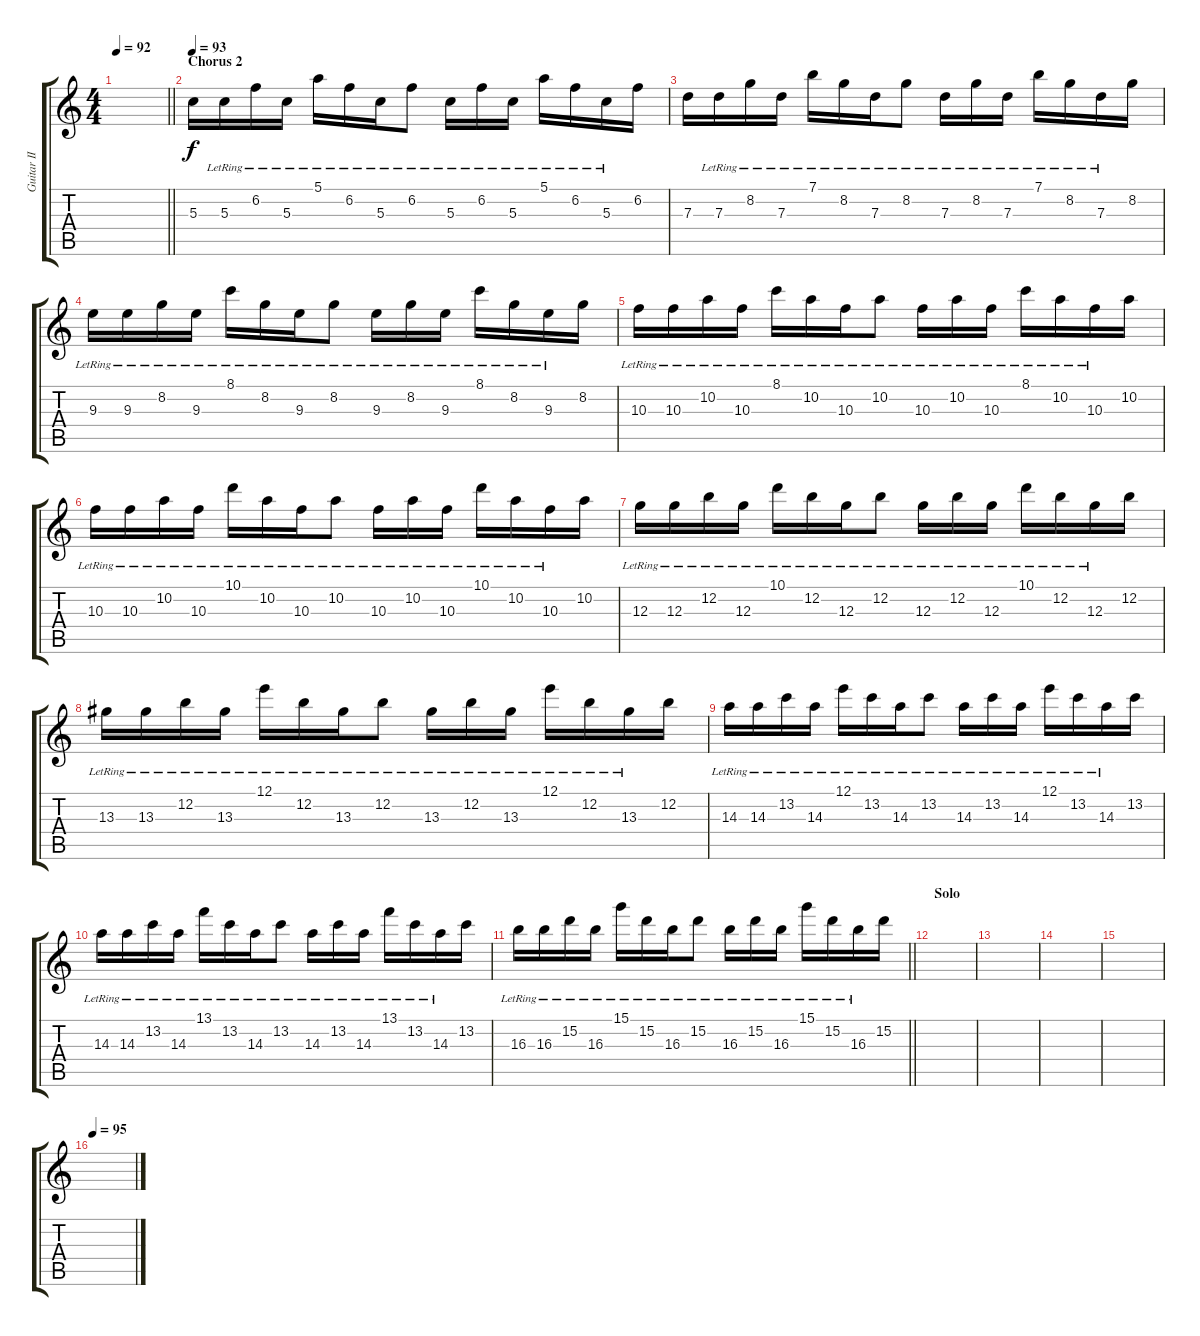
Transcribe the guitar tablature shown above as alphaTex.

\track ("Guitar II" "Guitar II") {instrument electricguitarclean}
\staff {score tabs}
\tuning (E4 B3 G3 D3 A2 E2) {hide}
\ts (4 4)
\tempo 92
\clef g2
\barLineRight lightlight
\ks c
|
\section ("" "Chorus 2")
\tempo 93
5.3.16 5.3{lr}.16 6.2{lr}.16 5.3{lr}.16 5.1{lr}.16 6.2{lr}.16 5.3{lr}.16 6.2{lr}.8 5.3{lr}.16 6.2{lr}.16 5.3{lr}.16 5.1{lr}.16 6.2{lr}.16 5.3{lr}.16 6.2.16 |
7.3.16 7.3{lr}.16 8.2{lr}.16 7.3{lr}.16 7.1{lr}.16 8.2{lr}.16 7.3{lr}.16 8.2{lr}.8 7.3{lr}.16 8.2{lr}.16 7.3{lr}.16 7.1{lr}.16 8.2{lr}.16 7.3{lr}.16 8.2.16 |
9.3{lr}.16 9.3{lr}.16 8.2{lr}.16 9.3{lr}.16 8.1{lr}.16 8.2{lr}.16 9.3{lr}.16 8.2{lr}.8 9.3{lr}.16 8.2{lr}.16 9.3{lr}.16 8.1{lr}.16 8.2{lr}.16 9.3{lr}.16 8.2.16 |
10.3{lr}.16 10.3{lr}.16 10.2{lr}.16 10.3{lr}.16 8.1{lr}.16 10.2{lr}.16 10.3{lr}.16 10.2{lr}.8 10.3{lr}.16 10.2{lr}.16 10.3{lr}.16 8.1{lr}.16 10.2{lr}.16 10.3{lr}.16 10.2.16 |
10.3{lr}.16 10.3{lr}.16 10.2{lr}.16 10.3{lr}.16 10.1{lr}.16 10.2{lr}.16 10.3{lr}.16 10.2{lr}.8 10.3{lr}.16 10.2{lr}.16 10.3{lr}.16 10.1{lr}.16 10.2{lr}.16 10.3{lr}.16 10.2.16 |
12.3{lr}.16 12.3{lr}.16 12.2{lr}.16 12.3{lr}.16 10.1{lr}.16 12.2{lr}.16 12.3{lr}.16 12.2{lr}.8 12.3{lr}.16 12.2{lr}.16 12.3{lr}.16 10.1{lr}.16 12.2{lr}.16 12.3{lr}.16 12.2.16 |
13.3{lr}.16 13.3{lr}.16 12.2{lr}.16 13.3{lr}.16 12.1{lr}.16 12.2{lr}.16 13.3{lr}.16 12.2{lr}.8 13.3{lr}.16 12.2{lr}.16 13.3{lr}.16 12.1{lr}.16 12.2{lr}.16 13.3{lr}.16 12.2.16 |
14.3{lr}.16 14.3{lr}.16 13.2{lr}.16 14.3{lr}.16 12.1{lr}.16 13.2{lr}.16 14.3{lr}.16 13.2{lr}.8 14.3{lr}.16 13.2{lr}.16 14.3{lr}.16 12.1{lr}.16 13.2{lr}.16 14.3{lr}.16 13.2.16 |
14.3{lr}.16 14.3{lr}.16 13.2{lr}.16 14.3{lr}.16 13.1{lr}.16 13.2{lr}.16 14.3{lr}.16 13.2{lr}.8 14.3{lr}.16 13.2{lr}.16 14.3{lr}.16 13.1{lr}.16 13.2{lr}.16 14.3{lr}.16 13.2.16 |
\barLineRight lightlight
16.3{lr}.16 16.3{lr}.16 15.2{lr}.16 16.3{lr}.16 15.1{lr}.16 15.2{lr}.16 16.3{lr}.16 15.2{lr}.8 16.3{lr}.16 15.2{lr}.16 16.3{lr}.16 15.1{lr}.16 15.2{lr}.16 16.3{lr}.16 15.2.16 |
\section ("" "Solo")
|
|
|
|
\tempo 95
